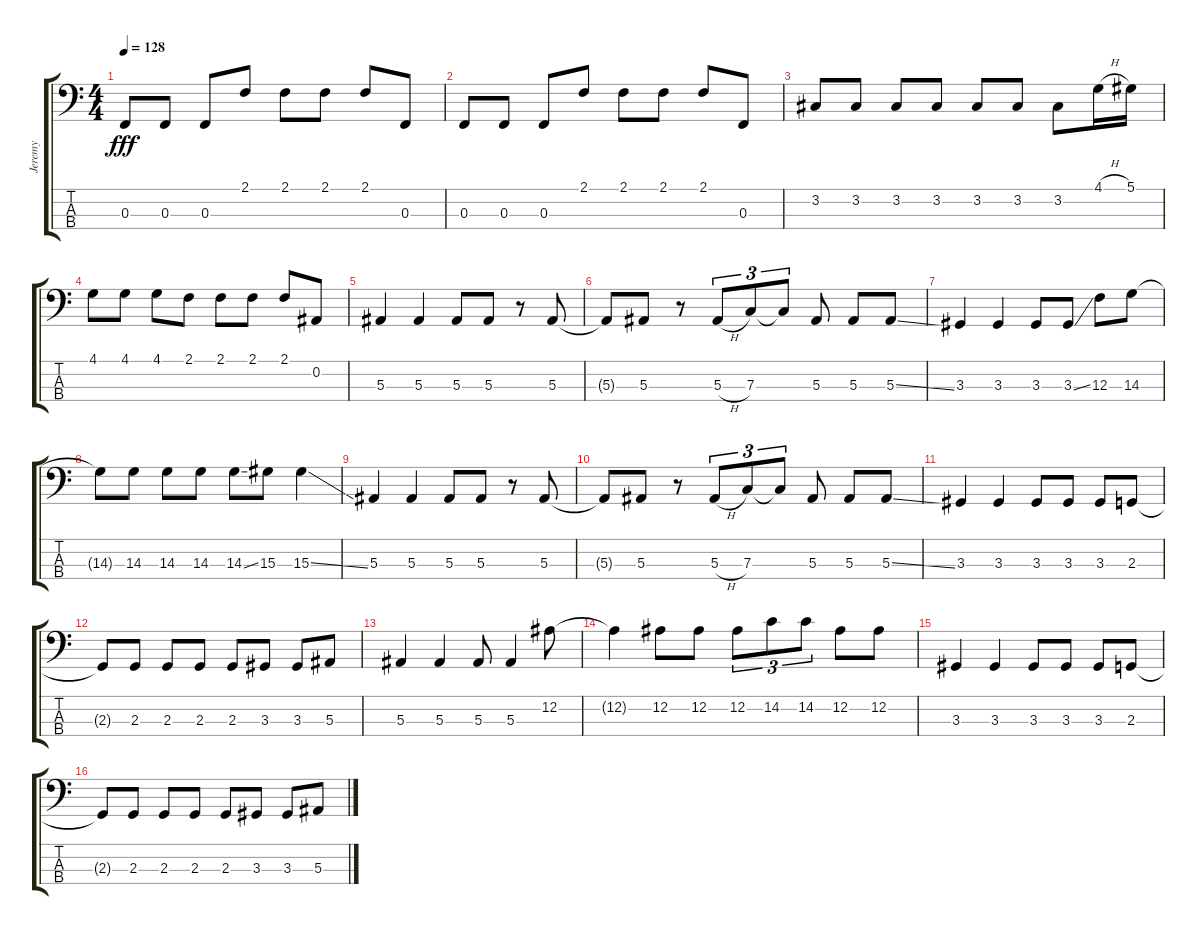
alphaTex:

\track ("Jeremy" "Jeremy") {instrument electricbassfinger}
\staff {score tabs}
\tuning (Eb2 Bb1 F1 C1) {hide}
\ts (4 4)
\tempo 128
\clef f4
\ks c
0.3.8{dy fff} 0.3.8 0.3.8 2.1.8 2.1.8 2.1.8 2.1.8 0.3.8 |
0.3.8 0.3.8 0.3.8 2.1.8 2.1.8 2.1.8 2.1.8 0.3.8 |
3.2.8 3.2.8 3.2.8 3.2.8 3.2.8 3.2.8 3.2.8 4.1{h}.16 5.1.16 |
4.1.8 4.1.8 4.1.8 2.1.8 2.1.8 2.1.8 2.1.8 0.2.8 |
5.3.4 5.3.4 5.3.8 5.3.8 r.8 5.3.8 |
5.3{t}.8 5.3.8 r.8 5.3{h}.8{tu (3 2)} 7.3.8{tu (3 2)} 7.3{t}.8{tu (3 2)} 5.3.8 5.3.8 5.3{ss}.8 |
3.3.4 3.3.4 3.3.8 3.3{ss}.8 12.3.8 14.3.8 |
14.3{t}.8 14.3.8 14.3.8 14.3.8 14.3{ss}.8 15.3.8 15.3{ss}.4 |
5.3.4 5.3.4 5.3.8 5.3.8 r.8 5.3.8 |
5.3{t}.8 5.3.8 r.8 5.3{h}.8{tu (3 2)} 7.3.8{tu (3 2)} 7.3{t}.8{tu (3 2)} 5.3.8 5.3.8 5.3{ss}.8 |
3.3.4 3.3.4 3.3.8 3.3.8 3.3.8 2.3.8 |
2.3{t}.8 2.3.8 2.3.8 2.3.8 2.3.8 3.3.8 3.3.8 5.3.8 |
5.3.4 5.3.4 5.3.8 5.3.4 12.2.8 |
12.2{t}.4 12.2.8 12.2.8 12.2.8{tu (3 2)} 14.2.8{tu (3 2)} 14.2.8{tu (3 2)} 12.2.8 12.2.8 |
3.3.4 3.3.4 3.3.8 3.3.8 3.3.8 2.3.8 |
2.3{t}.8 2.3.8 2.3.8 2.3.8 2.3.8 3.3.8 3.3.8 5.3.8
